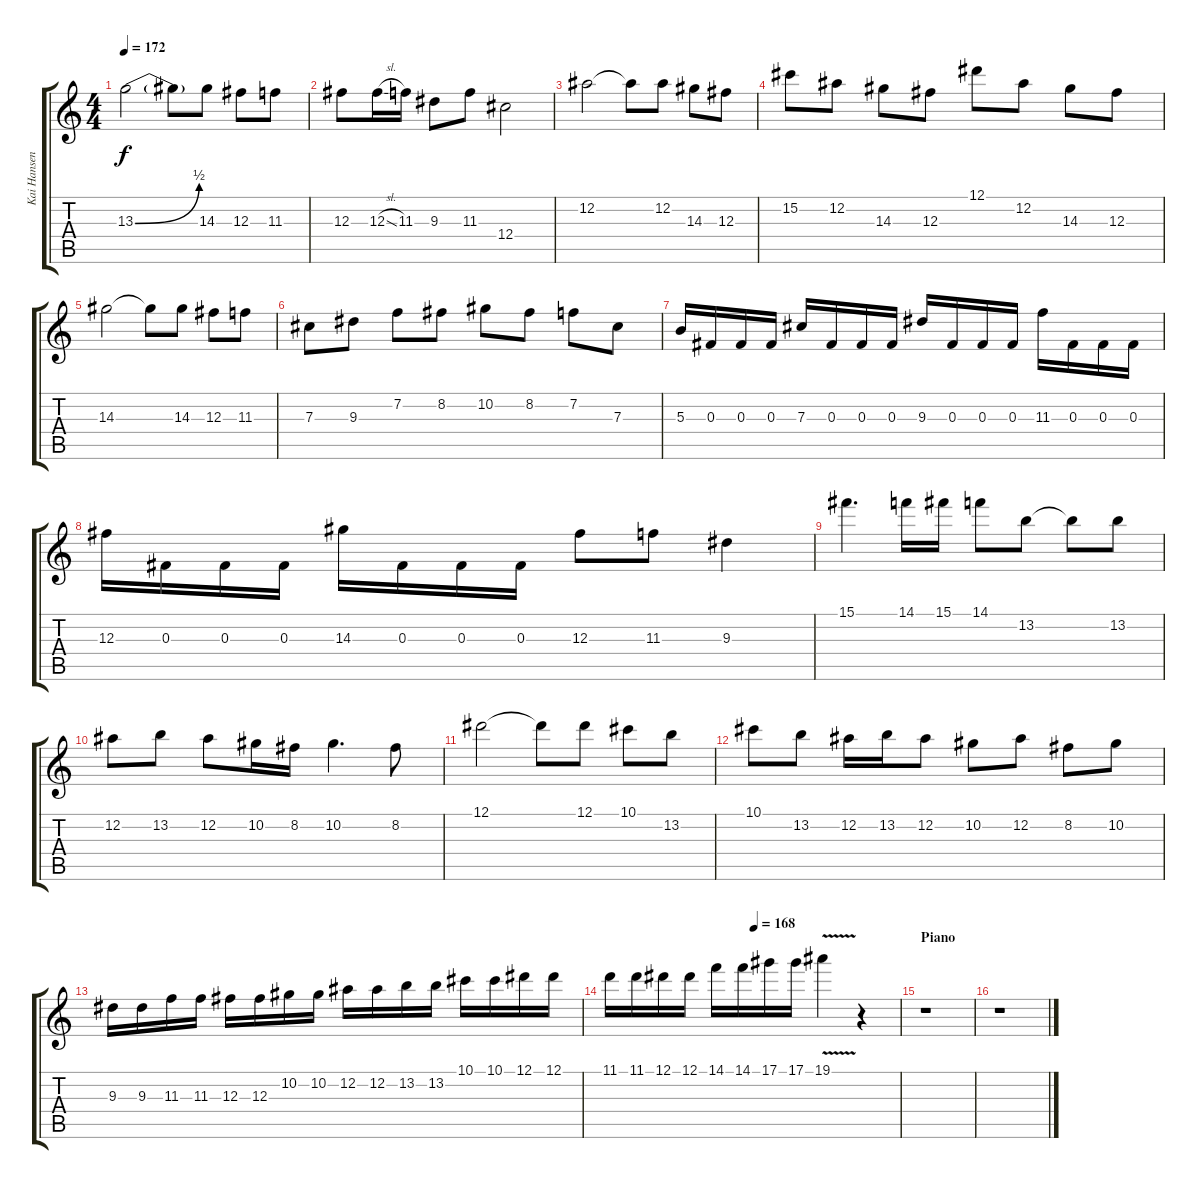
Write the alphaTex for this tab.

\track ("Kai Hansen - Guitar" "Kai Hansen") {instrument distortionguitar}
\staff {score tabs}
\tuning (Eb4 Bb3 Gb3 Db3 Ab2 Eb2) {hide}
\ts (4 4)
\tempo 172
\clef g2
\ks c
13.3{be (bend 0 0 60 2)}.2{dy f} 13.3{t}.8 14.3.8 12.3.8 11.3.8 |
12.3.8 12.3{sl}.16 11.3.16 9.3.8 11.3.8 12.4.2 |
12.2.2 12.2{t}.8 12.2.8 14.3.8 12.3.8 |
15.2.8 12.2.8 14.3.8 12.3.8 12.1.8 12.2.8 14.3.8 12.3.8 |
14.3.2 14.3{t}.8 14.3.8 12.3.8 11.3.8 |
7.3.8 9.3.8 7.2.8 8.2.8 10.2.8 8.2.8 7.2.8 7.3.8 |
5.3.16 0.3.16 0.3.16 0.3.16 7.3.16 0.3.16 0.3.16 0.3.16 9.3.16 0.3.16 0.3.16 0.3.16 11.3.16 0.3.16 0.3.16 0.3.16 |
12.3.16 0.3.16 0.3.16 0.3.16 14.3.16 0.3.16 0.3.16 0.3.16 12.3.8 11.3.8 9.3.4 |
15.1.4{d} 14.1.16 15.1.16 14.1.8 13.2.8 13.2{t}.8 13.2.8 |
12.2.8 13.2.8 12.2.8 10.2.16 8.2.16 10.2.4{d} 8.2.8 |
12.1.2 12.1{t}.8 12.1.8 10.1.8 13.2.8 |
10.1.8 13.2.8 12.2.16 13.2.16 12.2.8 10.2.8 12.2.8 8.2.8 10.2.8 |
9.3.16 9.3.16 11.3.16 11.3.16 12.3.16 12.3.16 10.2.16 10.2.16 12.2.16 12.2.16 13.2.16 13.2.16 10.1.16 10.1.16 12.1.16 12.1.16 |
\tempo (168 0.5)
11.1.16 11.1.16 12.1.16 12.1.16 14.1.16 14.1.16 17.1.16 17.1.16 19.1{v}.4 r.4 |
\section ("" "Piano")
r.1{volume 14} |
r.1
